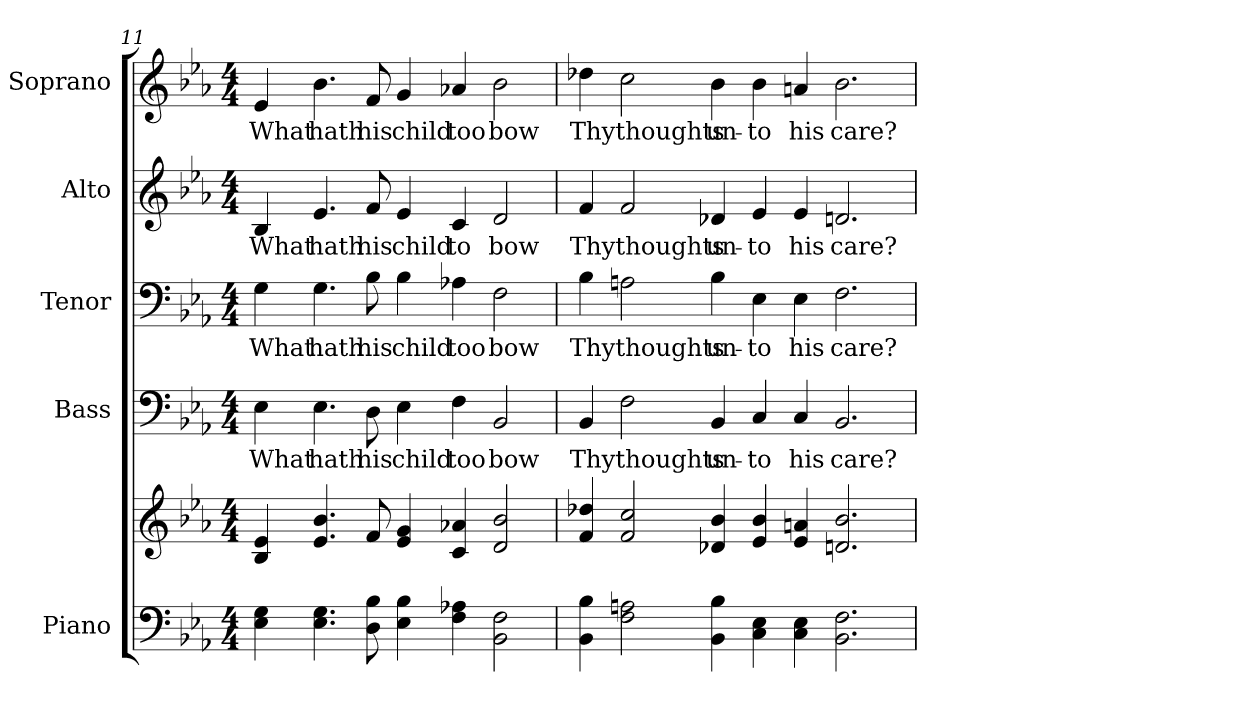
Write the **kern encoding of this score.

**kern	**kern	**kern	**text	**kern	**text	**kern	**text	**kern	**text
*part5	*part5	*part4	*part4	*part3	*part3	*part2	*part2	*part1	*part1
*staff6	*staff5	*staff4	*staff4	*staff3	*staff3	*staff2	*staff2	*staff1	*staff1
*I"Piano	*	*I"Bass	*	*I"Tenor	*	*I"Alto	*	*I"Soprano	*
*I'Pno.	*	*I'B.	*	*I'T.	*	*I'A.	*	*I'S.	*
!!LO:PB:g=z
*clefF4	*clefG2	*clefF4	*	*clefF4	*	*clefG2	*	*clefG2	*
*k[b-e-a-]	*k[b-e-a-]	*k[b-e-a-]	*	*k[b-e-a-]	*	*k[b-e-a-]	*	*k[b-e-a-]	*
*E-:	*E-:	*E-:	*	*E-:	*	*E-:	*	*E-:	*
*M4/4	*M4/4	*M4/4	*	*M4/4	*	*M4/4	*	*M4/4	*
=11	=11	=11	=11	=11	=11	=11	=11	=11	=11
!	!	!	!LO:LY:b:color=#000000	!	!	!	!	!	!
!	!	!	!	!	!LO:LY:b:color=#000000	!	!	!	!
!	!	!	!	!	!	!	!LO:LY:b:color=#000000	!	!
!	!	!	!	!	!	!	!	!	!LO:LY:b:color=#000000
4E-i\ 4Gi	4B-i/ 4e-i	4E-i\	What	4Gi\	What	4B-i/	What	4e-i/	What
!	!	!	!LO:LY:b:color=#000000	!	!	!	!	!	!
!	!	!	!	!	!LO:LY:b:color=#000000	!	!	!	!
!	!	!	!	!	!	!	!LO:LY:b:color=#000000	!	!
!	!	!	!	!	!	!	!	!	!LO:LY:b:color=#000000
4.E-i\ 4.Gi	4.e-i/ 4.b-i	4.E-i\	hath	4.Gi\	hath	4.e-i/	hath	4.b-i\	hath
!	!	!	!LO:LY:b:color=#000000	!	!	!	!	!	!
!	!	!	!	!	!LO:LY:b:color=#000000	!	!	!	!
!	!	!	!	!	!	!	!LO:LY:b:color=#000000	!	!
!	!	!	!	!	!	!	!	!	!LO:LY:b:color=#000000
8Di\ 8B-i	8fi/	8Di\	his	8B-i\	his	8fi/	his	8fi/	his
!	!	!	!LO:LY:b:color=#000000	!	!	!	!	!	!
!	!	!	!	!	!LO:LY:b:color=#000000	!	!	!	!
!	!	!	!	!	!	!	!LO:LY:b:color=#000000	!	!
!	!	!	!	!	!	!	!	!	!LO:LY:b:color=#000000
4E-i\ 4B-i	4e-i/ 4gi	4E-i\	child	4B-i\	child	4e-i/	child	4gi/	child
!	!	!	!LO:LY:b:color=#000000	!	!	!	!	!	!
!	!	!	!	!	!LO:LY:b:color=#000000	!	!	!	!
!	!	!	!	!	!	!	!LO:LY:b:color=#000000	!	!
!	!	!	!	!	!	!	!	!	!LO:LY:b:color=#000000
4Fi\ 4A-Xi	4ci/ 4a-Xi	4Fi\	too	4A-Xi\	too	4ci/	to	4a-Xi/	too
!	!	!	!LO:LY:b:color=#000000	!	!	!	!	!	!
!	!	!	!	!	!LO:LY:b:color=#000000	!	!	!	!
!	!	!	!	!	!	!	!LO:LY:b:color=#000000	!	!
!	!	!	!	!	!	!	!	!	!LO:LY:b:color=#000000
2BB-i\ 2Fi	2di/ 2b-i	2BB-i/	bow	2Fi\	bow	2di/	bow	2b-i\	bow
!!LO:PB:g=z
=12	=12	=12	=12	=12	=12	=12	=12	=12	=12
!	!	!	!LO:LY:b:color=#000000	!	!	!	!	!	!
!	!	!	!	!	!LO:LY:b:color=#000000	!	!	!	!
!	!	!	!	!	!	!	!LO:LY:b:color=#000000	!	!
!	!	!	!	!	!	!	!	!	!LO:LY:b:color=#000000
4BB-i\ 4B-i	4fi/ 4dd-Xi	4BB-i/	Thy	4B-i\	Thy	4fi/	Thy	4dd-Xi\	Thy
!	!	!	!LO:LY:b:color=#000000	!	!	!	!	!	!
!	!	!	!	!	!LO:LY:b:color=#000000	!	!	!	!
!	!	!	!	!	!	!	!LO:LY:b:color=#000000	!	!
!	!	!	!	!	!	!	!	!	!LO:LY:b:color=#000000
2Fi\ 2Ani	2fi/ 2cci	2Fi\	thoughts	2Ani\	thoughts	2fi/	thoughts	2cci\	thoughts
!	!	!	!LO:LY:b:color=#000000	!	!	!	!	!	!
!	!	!	!	!	!LO:LY:b:color=#000000	!	!	!	!
!	!	!	!	!	!	!	!LO:LY:b:color=#000000	!	!
!	!	!	!	!	!	!	!	!	!LO:LY:b:color=#000000
4BB-i\ 4B-i	4d-Xi/ 4b-i	4BB-i/	un-	4B-i\	un-	4d-Xi/	un-	4b-i\	un-
!	!	!	!LO:LY:b:color=#000000	!	!	!	!	!	!
!	!	!	!	!	!LO:LY:b:color=#000000	!	!	!	!
!	!	!	!	!	!	!	!LO:LY:b:color=#000000	!	!
!	!	!	!	!	!	!	!	!	!LO:LY:b:color=#000000
4Ci\ 4E-i	4e-i/ 4b-i	4Ci/	-to	4E-i\	-to	4e-i/	-to	4b-i\	-to
!	!	!	!LO:LY:b:color=#000000	!	!	!	!	!	!
!	!	!	!	!	!LO:LY:b:color=#000000	!	!	!	!
!	!	!	!	!	!	!	!LO:LY:b:color=#000000	!	!
!	!	!	!	!	!	!	!	!	!LO:LY:b:color=#000000
4Ci\ 4E-i	4e-i/ 4ani	4Ci/	his	4E-i\	his	4e-i/	his	4ani/	his
!	!	!	!LO:LY:b:color=#000000	!	!	!	!	!	!
!	!	!	!	!	!LO:LY:b:color=#000000	!	!	!	!
!	!	!	!	!	!	!	!LO:LY:b:color=#000000	!	!
!	!	!	!	!	!	!	!	!	!LO:LY:b:color=#000000
2.BB-i\ 2.Fi	2.dni/ 2.b-i	2.BB-i/	care?	2.Fi\	care?	2.dni/	care?	2.b-i\	care?
=	=	=	=	=	=	=	=	=	=
*-	*-	*-	*-	*-	*-	*-	*-	*-	*-
